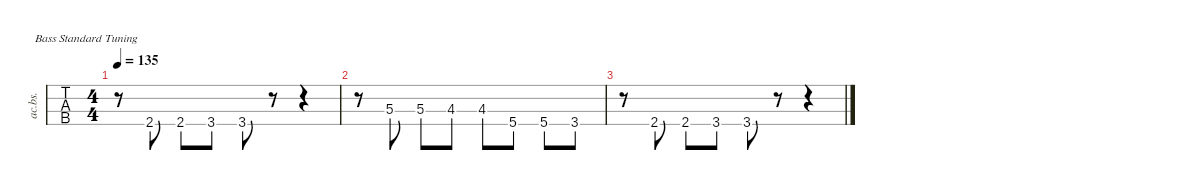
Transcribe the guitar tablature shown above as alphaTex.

\defaultSystemsLayout 4
\hideDynamics
\bracketExtendMode nobrackets
\otherSystemsTrackNameOrientation horizontal
\track ("Acoustic Bass" "ac.bs.") {instrument acousticbass}
\staff {tabs}
\tuning (G2 D2 A1 E1)
\ts (4 4)
\tempo 135
\clef f4
\ks d
r.8{dy mf} 2.4{acc #}.8 2.4{acc #}.8 3.4{acc forcenatural}.8 3.4{ac acc forcenatural}.8 r.8 r.4 |
r.8 5.3{acc forcenatural}.8 5.3{acc forcenatural}.8 4.3{acc #}.8 4.3{acc #}.8 5.4{acc forcenatural}.8 5.4{acc forcenatural}.8 3.4{acc forcenatural}.8 |
r.8 2.4{acc #}.8 2.4{acc #}.8 3.4{acc forcenatural}.8 3.4{ac acc forcenatural}.8 r.8 r.4
